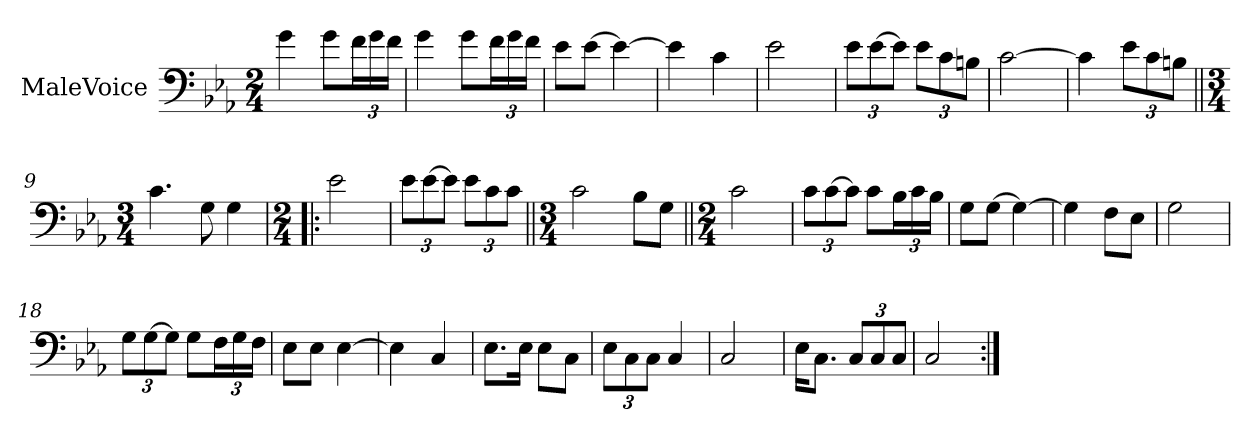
**kern
*part1
*staff1
*I"MaleVoice
*clefF4
*k[b-e-a-]
*M2/4
*MM80
=1
4g
8g\L
24f\L
24g\
24f\JJ
=2
4g
8g\L
24f\L
24g\
24f\JJ
=3
8e-\L
[8e-\J
4e-_
=4
4e-]
4c
=5
2e-
=6
12e-\L
[12e-\
12e-\J]
12e-\L
12c\
12Bn\J
=7
[2c
=8
4c]
12e-\L
12c\
12Bn\J
=9||
*M3/4
4.c
8G
4G
=10!|:
*M2/4
2e-
=11
12e-\L
[12e-\
12e-\J]
12e-\L
12c\
12c\J
=12||
*M3/4
2c
8B-\L
8G\J
=13||
*M2/4
2c
=14
12c\L
[12c\
12c\J]
8c\L
24B-\L
24c\
24B-\JJ
=15
8G\L
[8G\J
4G_
=16
4G]
8F\L
8E-\J
=17
2G
=18
12G\L
[12G\
12G\J]
8G\L
24F\L
24G\
24F\JJ
=19
8E-\L
8E-\J
[4E-
=20
4E-]
4C
=21
8.E-\L
16E-\Jk
8E-\L
8C\J
=22
12E-\L
12C\
12C\J
4C
=23
2C
=24
16E-\KL
8.C\J
12C/L
12C/
12C/J
=25
2C
=:|!
*-
